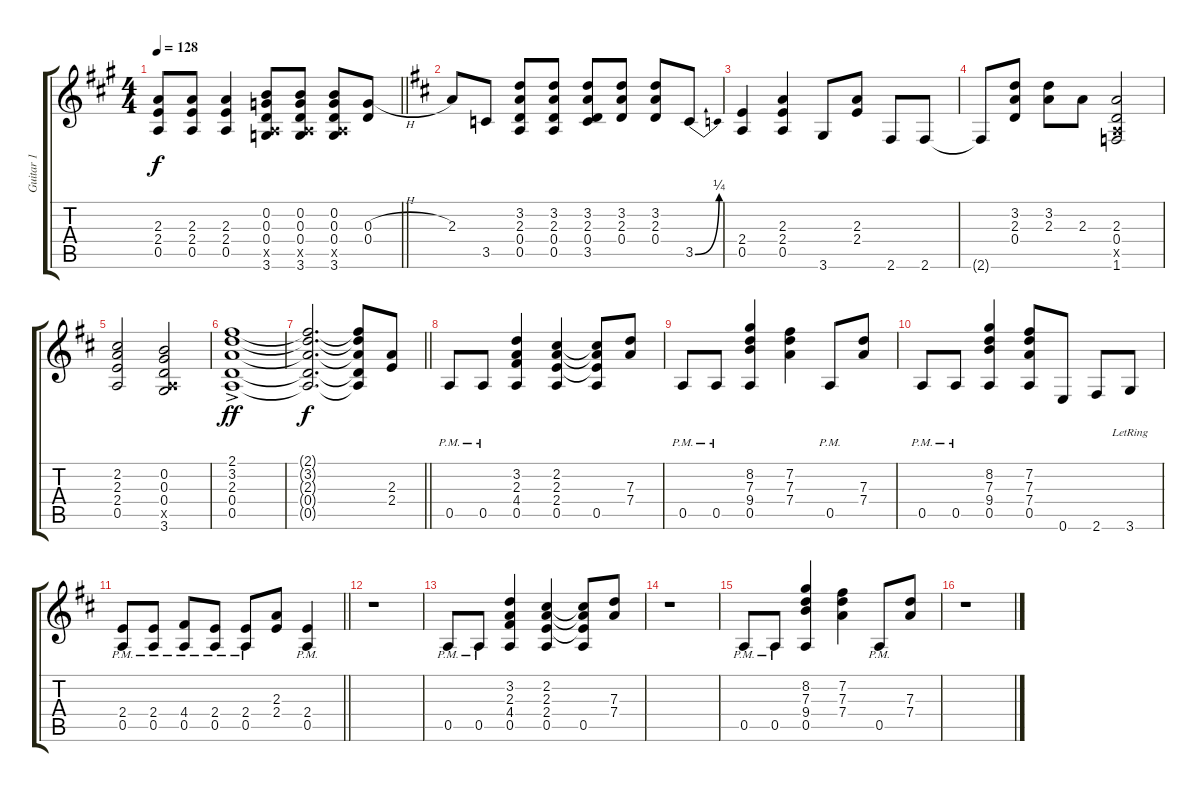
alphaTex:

\track ("Guitar 1" "Guitar 1") {instrument electricguitarclean}
\staff {score tabs}
\tuning (E4 B3 G3 D3 A2 E2) {hide}
\ts (4 4)
\tempo 128
\clef g2
\barLineRight lightlight
\ks a
(2.3 2.4 0.5).8{dy f} (2.3 2.4 0.5).8 (2.3 2.4 0.5).4 (0.2 0.3 0.4 0.5{x} 3.6).8 (0.2 0.3 0.4 0.5{x} 3.6).8 (0.2 0.3 0.4 0.5{x} 3.6).8 (0.3{h} 0.4).8 |
\ks d
2.3.8 3.5.8 (3.2 2.3 0.4 0.5).8 (3.2 2.3 0.4 0.5).8 (3.2 2.3 0.4 3.5).8 (3.2 2.3 0.4).8 (3.2 2.3 0.4).8 3.5{be (bend 0 0 60 1)}.8 |
(2.4 0.5).4 (2.3 2.4 0.5).4 3.6.8 (2.3 2.4).8 2.6.8 2.6.8 |
2.6{t}.8 (3.2 2.3 0.4).8 (3.2 2.3).8 2.3.8 (2.3 0.4 0.5{x} 1.6).2 |
(2.2 2.3 2.4 0.5).2 (0.2 0.3 0.4 0.5{x} 3.6).2 |
(2.1{ac} 3.2{ac} 2.3{ac} 0.4{ac} 0.5{ac}).1{dy ff} |
\barLineRight lightlight
(2.1{t} 3.2{t} 2.3{t} 0.4{t} 0.5{t}).2{d dy f} (2.1{t} 3.2{t} 2.3{t} 0.4{t} 0.5{t}).8 (2.3 2.4).8 |
0.5{pm}.8 0.5{pm}.8 (3.2 2.3 4.4 0.5).4 (2.2 2.3 2.4 0.5).4 (2.2{t} 2.3{t} 2.4{t} 0.5).8 (7.3 7.4).8 |
0.5{pm}.8 0.5{pm}.8 (8.2 7.3 9.4 0.5).4 (7.2 7.3 7.4).4 0.5{pm}.8 (7.3 7.4).8 |
0.5{pm}.8 0.5{pm}.8 (8.2 7.3 9.4 0.5).4 (7.2 7.3 7.4 0.5).8 0.6.8 2.6.8 3.6{lr}.8 |
\barLineRight lightlight
(2.4{pm} 0.5{pm}).8 (2.4{pm} 0.5{pm}).8 (4.4{pm} 0.5{pm}).8 (2.4{pm} 0.5{pm}).8 (2.4{pm} 0.5{pm}).8 (2.3 2.4).8 (2.4{pm} 0.5{pm}).4 |
r.1 |
0.5{pm}.8 0.5{pm}.8 (3.2 2.3 4.4 0.5).4 (2.2 2.3 2.4 0.5).4 (2.2{t} 2.3{t} 2.4{t} 0.5).8 (7.3 7.4).8 |
r.1 |
0.5{pm}.8 0.5{pm}.8 (8.2 7.3 9.4 0.5).4 (7.2 7.3 7.4).4 0.5{pm}.8 (7.3 7.4).8 |
r.1
